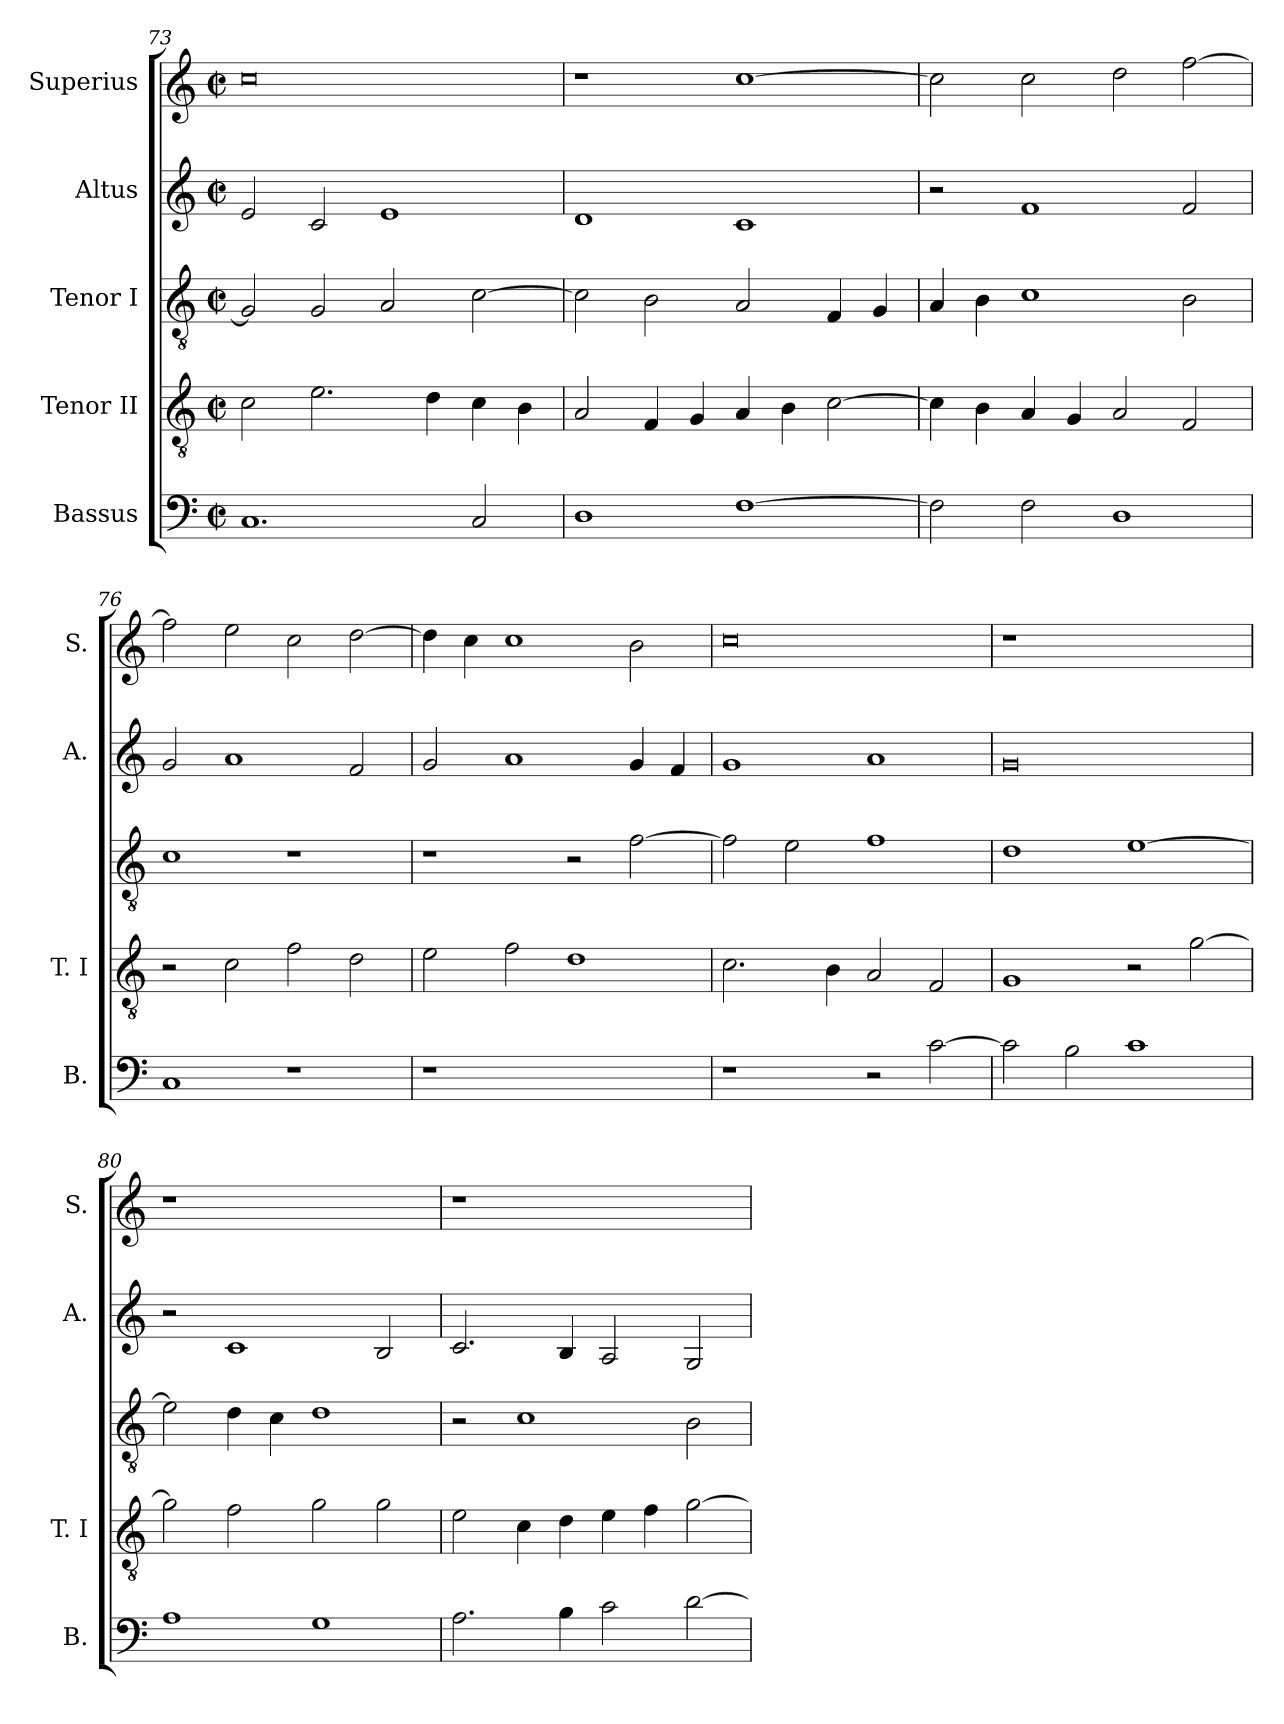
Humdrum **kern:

**kern	**kern	**kern	**kern	**kern
*part5	*part4	*part3	*part2	*part1
*staff5	*staff4	*staff3	*staff2	*staff1
*I"Bassus	*I"Tenor II	*I"Tenor I	*I"Altus	*I"Superius
*I'B.	*I'T. I	*	*I'A.	*I'S.
*clefF4	*clefGv2	*clefGv2	*clefG2	*clefG2
*	*ITrd7c12	*ITrd7c12	*	*
*k[]	*k[]	*k[]	*k[]	*k[]
*C:	*C:	*C:	*C:	*C:
*M2/2	*M2/2	*M2/2	*M2/2	*M2/2
*met(c|)	*met(c|)	*met(c|)	*met(c|)	*met(c|)
=73	=73	=73	=73	=73
1.Ci	2Ci\	2GGi/]	2ei/	0cci
.	2.Ei\	2GGi/	2ci/	.
.	.	2AAi/	1ei	.
.	4Di\	.	.	.
2Ci/	4Ci\	[>2Ci\	.	.
.	4BBi\	.	.	.
!!LO:LB:g=z
=74	=74	=74	=74	=74
1Di	2AAi/	2Ci\]	1di	1r
.	4FFi/	2BBi\	.	.
.	4GGi/	.	.	.
[>1Fi	4AAi/	2AAi/	1ci	[>1cci
.	4BBi\	.	.	.
.	[>2Ci\	4FFi/	.	.
.	.	4GGi/	.	.
=75	=75	=75	=75	=75
2Fi\]	4Ci\]	4AAi/	2r	2cci\]
.	4BBi\	4BBi\	.	.
2Fi\	4AAi/	1Ci	1fi	2cci\
.	4GGi/	.	.	.
1Di	2AAi/	.	.	2ddi\
.	2FFi/	2BBi\	2fi/	[>2ffi\
=76	=76	=76	=76	=76
1Ci	2r	1Ci	2gi/	2ffi\]
.	2Ci\	.	1ai	2eei\
1r	2Fi\	1r	.	2cci\
.	2Di\	.	2fi/	[>2ddi\
=77	=77	=77	=77	=77
!LO:N:vis=1	!	!	!	!
1r	2Ei\	1r	2gi/	4ddi\]
.	.	.	.	4cci\
.	2Fi\	.	1ai	1cci
1ryy	1Di	2r	.	.
.	.	[>2Fi\	4gi/	2bi\
.	.	.	4fi/	.
!!LO:PB:g=z
=78	=78	=78	=78	=78
1r	2.Ci\	2Fi\]	1gi	0cci
.	.	2Ei\	.	.
.	4BBi\	.	.	.
2r	2AAi/	1Fi	1ai	.
[>2ci\	2FFi/	.	.	.
=79	=79	=79	=79	=79
!	!	!	!	!LO:N:vis=1
2ci\]	1GGi	1Di	0gi	1r
2Bi\	.	.	.	.
1ci	2r	[>1Ei	.	1ryy
.	[>2Gi\	.	.	.
=80	=80	=80	=80	=80
!	!	!	!	!LO:N:vis=1
1Ai	2Gi\]	2Ei\]	2r	1r
.	2Fi\	4Di\	1ci	.
.	.	4Ci\	.	.
1Gi	2Gi\	1Di	.	1ryy
.	2Gi\	.	2Bi/	.
=81	=81	=81	=81	=81
!	!	!	!	!LO:N:vis=1
2.Ai\	2Ei\	2r	2.ci/	1r
.	4Ci\	1Ci	.	.
4Bi\	4Di\	.	4Bi/	.
2ci\	4Ei\	.	2Ai/	1ryy
.	4Fi\	.	.	.
[>2di\	[>2Gi\	2BBi\	2Gi/	.
=	=	=	=	=
*-	*-	*-	*-	*-
